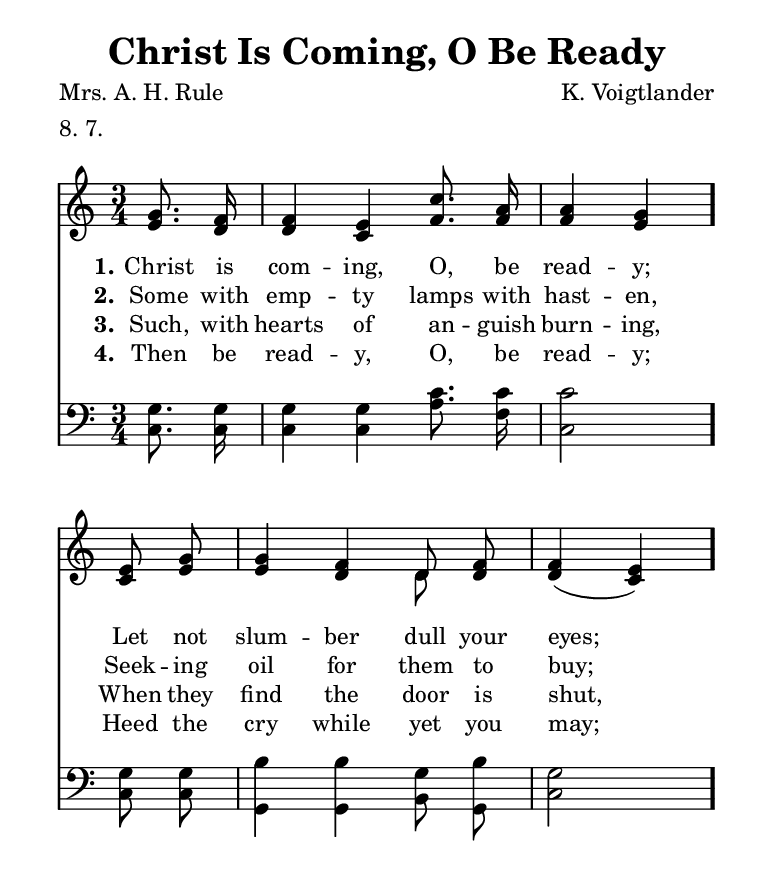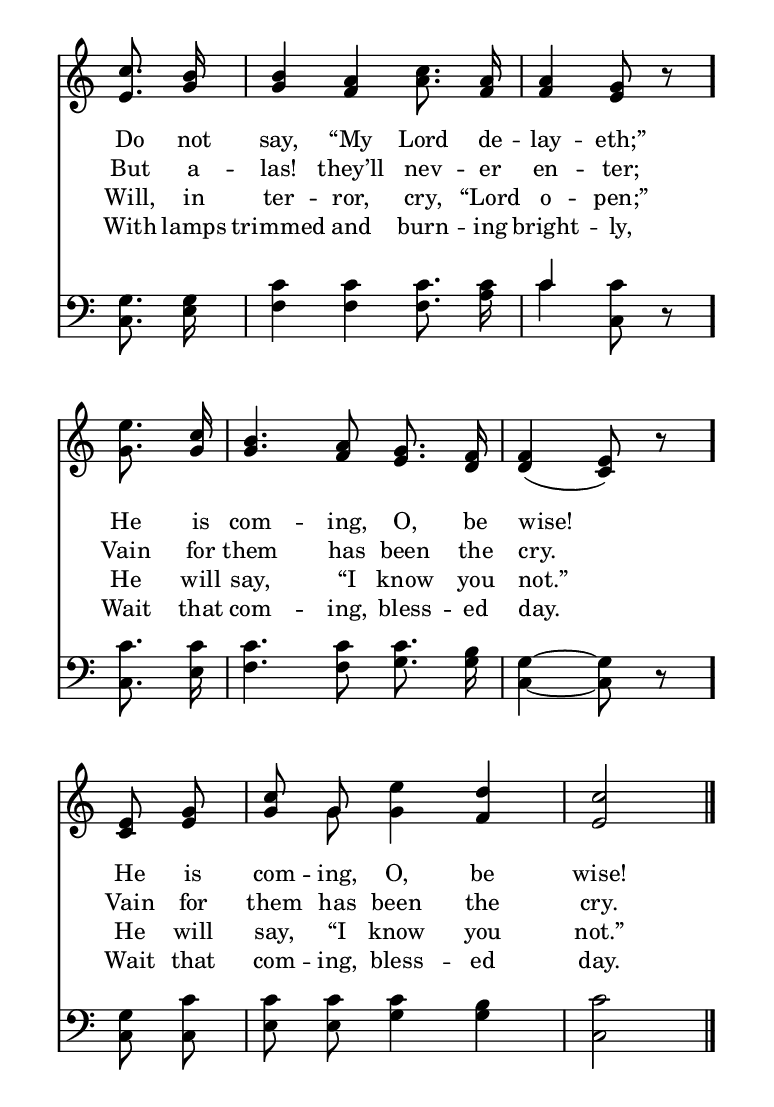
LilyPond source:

\include "common/global.ily"
\paper {
  \include "common/paper.ily"
  ragged-bottom = ##t
  ragged-last-bottom = ##t
  systems-per-page = #(cond (is-eogsized 3) (#t #f))
  %page-count = ##f
}

\header{
  hymnnumber = "70"
  title = "Christ Is Coming, O Be Ready"
  tunename = "Lasst Mich Gehen"
  meter = "8. 7."
  poet = "Mrs. A. H. Rule"
  composer = "K. Voigtlander"
  %copyright = ""
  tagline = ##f
}

% for fermata in MIDI
ta = { \tempo 4=70 }
tb = { \tempo 4=35 }

patternAA = { c8. c16 | c4 c4 c8. c16 | c4 c4 }
patternAB = { c8. c16 | c4 c4 c8. c16 | c2 }
patternAC = { c8. c16 | c4 c4 c8. c16 | c4 c8 c8 }
patternAD = { c8. c16 | c4. c8 c8. c16 | c4 c8 c8 }

patternBA = { c8 c8 | c4 c4 c8 c8 | c4 c4 }
patternBB = { c8 c8 | c4 c4 c8 c8 | c2 }

patternCA = { c8 c8 | c8 c8 c4 c4 | c2 }

global = {
  \include "common/overrides.ily"
  \override Staff.TimeSignature.style = #'numbered
  \time 3/4
  \override Score.MetronomeMark.transparent = ##t % hide all fermata changes too
  \ta
  \key c \major
  \partial 4
  \autoBeamOff
}

notesSoprano = {
\global
\relative c'' {

  \changePitch \patternAA { g f | f e c' a | a g }
  \changePitch \patternBA { e g | g f d f | f( e) }
  \changePitch \patternAC { c' b | b a c a | a g r }
  \changePitch \patternAD { e' c | b a g f | f( e) r }
  \changePitch \patternCA { e g | c g e' d | c }

  \bar "|."

}
}

notesAlto = {
\global
\relative e' {

  \changePitch \patternAA { e d | d c f f | f e }
  \changePitch \patternBA { c e | e d d d | d( c) }
  \changePitch \patternAC { e g | g f a f | f e r }
  \changePitch \patternAD { g g | g f e d | d( c) r }
  \changePitch \patternCA { c e | g g g f | e }

}
}

notesTenor = {
\global
\relative a {

  \changePitch \patternAB { g g | g g c c | c }
  \changePitch \patternBB { g g | b b g b | g }
  \changePitch \patternAC { g g | c c c c | c c r }
  \changePitch \patternAD { c c | c c c b | g ~ g r }
  \changePitch \patternCA { g c | c c c b | c }

}
}

notesBass = {
\global
\relative f {

  \changePitch \patternAB { c c | c c a' f | c }
  \changePitch \patternBB { c c | g g b g | c }
  \changePitch \patternAC { c e | f f f a | c c, r }
  \changePitch \patternAD { c e | f f g g | c, ~ c r }
  \changePitch \patternCA { c c | e e g g | c, }

}
}

wordsA = \lyricmode {
\set stanza = "1."

Christ is com -- ing, O, be read -- y; \bar "."
Let not slum -- ber dull your eyes; \bar "."
Do not say, “My Lord de -- lay -- eth;” \bar "."
He is com -- ing, O, be wise! \bar "."
He is com -- ing, O, be wise! \bar "."

}

wordsB = \lyricmode {
\set stanza = "2."

Some with emp -- ty lamps with hast -- en,
Seek -- ing oil for them to buy;
But a -- las! they’ll nev -- er en -- ter;
Vain for them has been the cry.
Vain for them has been the cry.

}

wordsC = \lyricmode {
\set stanza = "3."

Such, with hearts of an -- guish burn -- ing,
When they find the door is shut,
Will, in ter -- ror, cry, “Lord o -- pen;”
He will say, “I know you not.”
He will say, “I know you not.”

}

wordsD = \lyricmode {
\set stanza = "4."

Then be read -- y, O, be read -- y;
Heed the cry while yet you may;
With lamps trimmed and burn -- ing bright -- ly,
Wait that com -- ing, bless -- ed day.
Wait that com -- ing, bless -- ed day.

}

\score {
  \context ChoirStaff <<
    \context Staff = upper <<
      \set Staff.autoBeaming = ##f
      \set ChoirStaff.systemStartDelimiter = #'SystemStartBar
      \set ChoirStaff.printPartCombineTexts = ##f
      \partcombine #'(2 . 9) \notesSoprano \notesAlto
      \context NullVoice = sopranos { \voiceOne << \notesSoprano >> }
      \context NullVoice = altos { \voiceTwo << \notesAlto >> }
      \context Lyrics = one   \lyricsto sopranos \wordsA
      \context Lyrics = two   \lyricsto sopranos \wordsB
      \context Lyrics = three \lyricsto sopranos \wordsC
      \context Lyrics = four  \lyricsto sopranos \wordsD
    >>
    \context Staff = men <<
      \clef bass
      \set ChoirStaff.printPartCombineTexts = ##f
      \partcombine #'(2 . 9) \notesTenor \notesBass
      \context NullVoice = tenors { \voiceOne << \notesTenor >> }
      \context NullVoice = basses { \voiceTwo << \notesBass >> }
    >>
  >>
  \layout {
    \include "common/layout.ily"
  }
  \midi{
    \include "common/midi.ily"
  }
}

\version "2.19.49"  % necessary for upgrading to future LilyPond versions.

% vi:set et ts=2 sw=2 ai nocindent syntax=lilypond:
